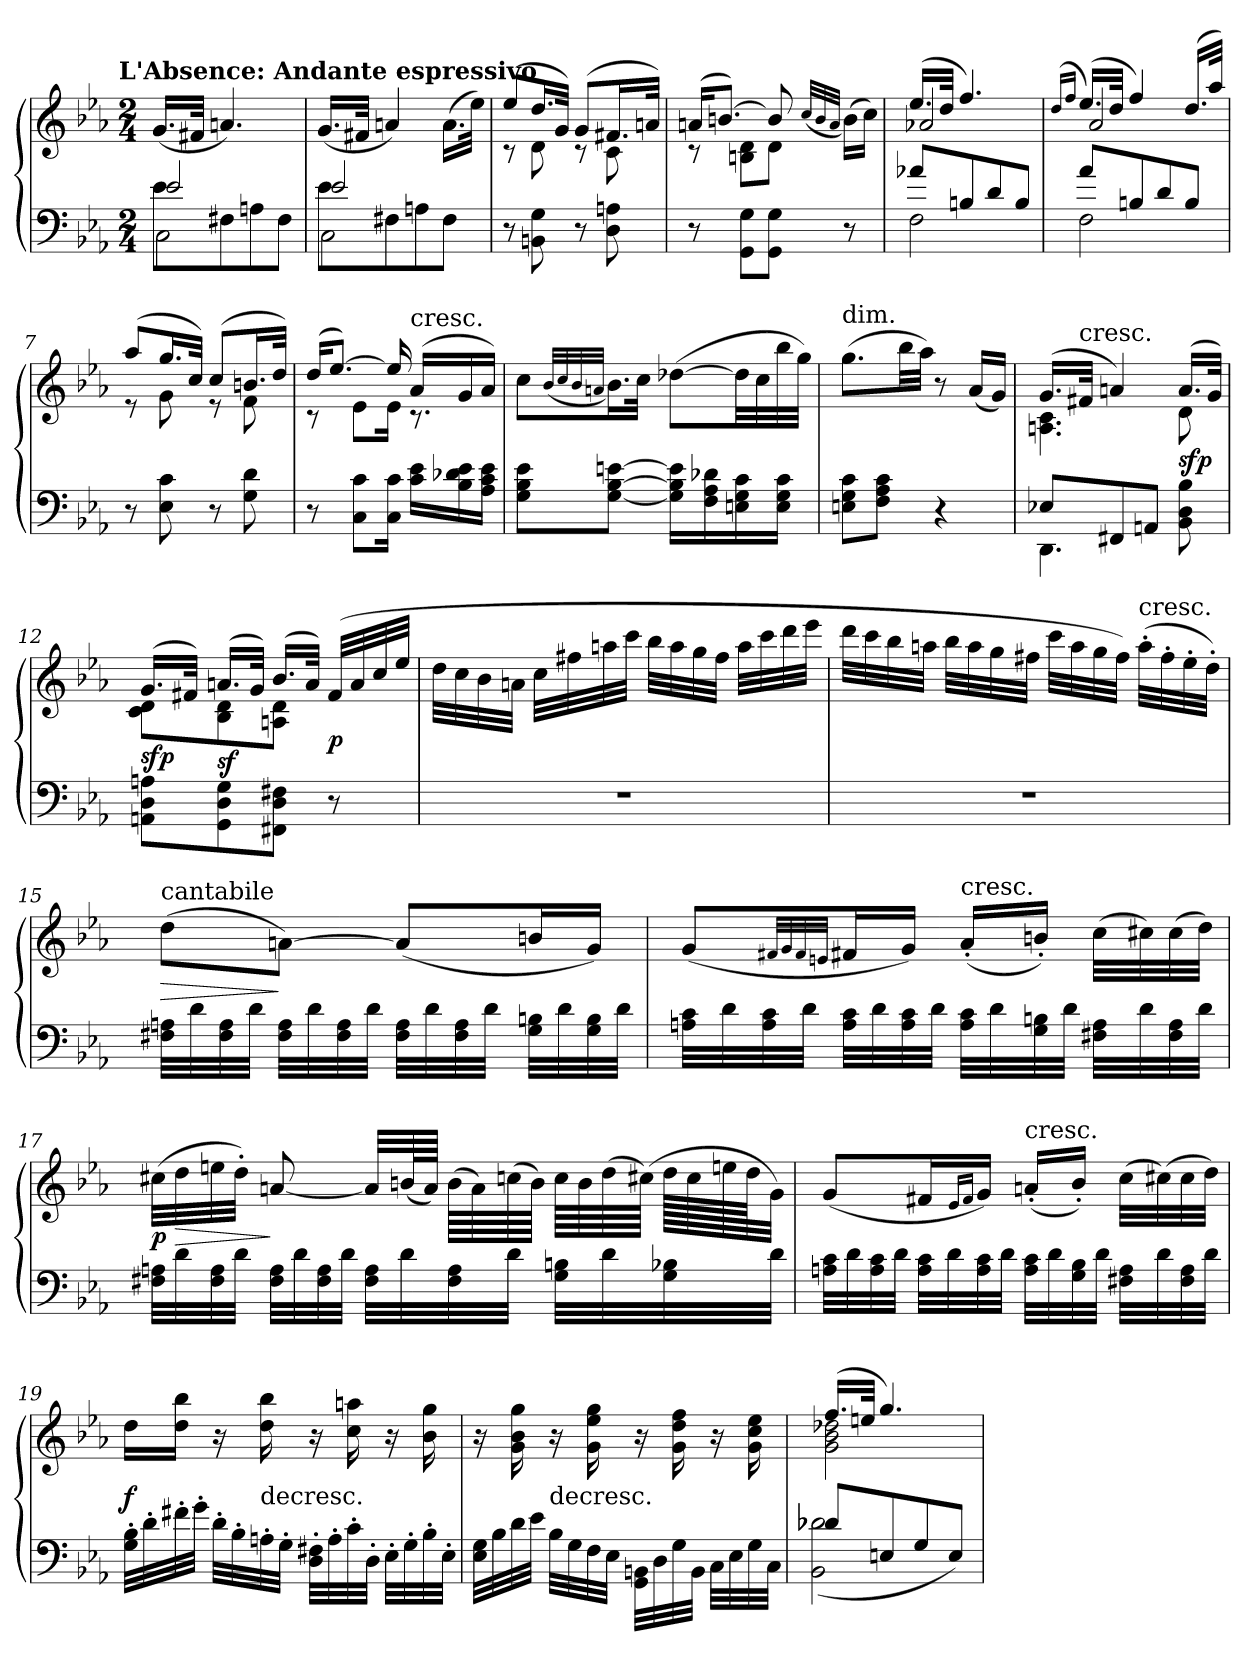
**kern	**kern	**dynam
*part1	*part1	*part1
*staff2	*staff1	*staff1/2
*clefF4	*clefG2	*
*k[b-e-a-]	*k[b-e-a-]	*
*c:	*c:	*
!!LO:TX:omd:t=L'Absence&colon; Andante espressivo
*M2/4	*M2/4	*
*MM54	*MM54	*
=1	=1	=1
*^	*	*
*	*^	*	*
8e-\L	2e-/	2C\	(16.g/LL	.
.	.	.	32f#X/JJk	.
8F#X\	.	.	4.an/)	.
8An\	.	.	.	.
8F#\J	.	.	.	.
=2	=2	=2	=2	=2
8e-\L	2e-/	2C\	(16.g/LL	.
.	.	.	32f#X/JJk	.
8F#X\	.	.	4an/)	.
8An\	.	.	.	.
8F#\J	.	.	(16.a\LL	.
.	.	.	32ee-\JJk)	.
*v	*v	*v	*	*
=3	=3	=3
*	*^	*
8r	(8ee-/L	8r	.
8BBn\ 8G\	16.dd/L	8d\	.
.	32g/JJk)	.	.
8r	(8g/L	8r	.
8D\ 8An\	16.f#X/L	8c\	.
.	32an/JJk)	.	.
=4	=4	=4	=4
8r	(16an/KL	8r	.
.	[8.bn/J)	.	.
8GG\ 8G\L	.	8Bn\ 8d\L	.
8GG\ 8G\J	8b/]	8d\J	.
.	.	(32qcc/LLL	.
.	.	32qb/	.
.	.	32qa/JJJ	.
8r	8ryy	(16b\LL)	.
.	.	16cc\JJ)	.
=5	=5	=5	=5
*^	*	*	*
8a-X/L	2F\	(16.ee-/LL	2a-X/	.
.	.	32dd/JJk	.	.
8Bn/	.	4.ff/)	.	.
8d/	.	.	.	.
8B/J	.	.	.	.
=6	=6	=6	=6	=6
.	.	(16qdd/LL	.	.
.	.	16qff/JJ	.	.
8a-/L	2F\	(16.ee-/LL)	2a-/	.
.	.	32dd/JJk	.	.
8Bn/	.	4ff/)	.	.
8d/	.	.	.	.
8B/J	.	(16.dd/LL	.	.
.	.	32aa-/JJk)	.	.
*v	*v	*	*	*
=7	=7	=7	=7
8r	(8aa-/L	8r	.
8E-\ 8c\	16.gg/L	8g\	.
.	32cc/JJk)	.	.
8r	(8cc/L	8r	.
8G\ 8d\	16.bn/L	8f\	.
.	32dd/JJk)	.	.
=8	=8	=8	=8
8r	(16dd/KL	8r	.
.	[8.ee-/J)	.	.
8C\ 8c\L	.	8e-\L	.
16C\ 16c\Jk	16ee-/]	16e-\Jk	.
!	!LO:TX:a:t=cresc.	!	!
16c\ 16e-\LL	(16a-/LL	8.r	.
16B-\ 16d-X\ 16e-\	16g/	.	.
16A-\ 16c\ 16e-\JJ	16a-/JJ)	.	.
*	*v	*v	*
=9	=9	=9
8G\ 8B-\ 8e-\L	8cc\L	.
.	(32qb-/LLL	.
.	32qcc/	.
.	32qb-/	.
.	32qan/JJJ	.
[8G\ [8B-\ [8en\J	16.b-\L)	.
.	32cc\JJk	.
16G]\ 16B-]\ 16e]\LL	([8dd-X\L	.
16F\ 16A-\ 16d-X\	.	.
16En\ 16G\ 16c\	32dd-\LL]	.
.	32cc\	.
16E\ 16G\ 16c\JJ	32bb-\	.
.	32gg\JJJ)	.
=10	=10	=10
!	!LO:TX:a:t=dim.	!
8En\ 8G\ 8c\L	(8.gg\L	.
8F\ 8A-\ 8c\J	.	.
.	32bb-\LL	.
.	32aa-\JJJ)	.
4r	8r	.
.	(16a-/LL	.
.	16g/JJ)	.
=11	=11	=11
*^	*^	*
8E-X/L	4.DD\	(16.g/LL	4.An\ 4.c\	.
!	!	!LO:TX:a:t=cresc.	!	!
.	.	32f#X/JJk	.	.
8FF#X/	.	4an/)	.	.
8AAn/J	.	.	.	.
8ryy	8BB-\ 8D\ 8B-\	(16.a/LL	8d\	sfp
.	.	32g/JJk)	.	.
*v	*v	*	*	*
=12	=12	=12	=12
8AAn\ 8D\ 8An\L	(16.g/LL	8c\ 8d\L	sfp
.	32f#X/JJk)	.	.
8GG\ 8D\ 8G\	(16.an/LL	8B-\ 8d\	sf
.	32g/JJk)	.	.
8FF#X\ 8D\ 8F#X\J	(16.b-/LL	8An\ 8d\J	.
.	32a/JJk)	.	.
8r	(32f#/LLL	8ryy	p
.	32a/	.	.
.	32cc/	.	.
.	32ee-/JJJ	.	.
*	*v	*v	*
=13	=13	=13
2r	32dd\LLL	.
.	32cc\	.
.	32b-\	.
.	32an\JJJ	.
.	32cc\LLL	.
.	32ff#X\	.
.	32aan\	.
.	32ccc\JJJ	.
.	32bb-\LLL	.
.	32aa\	.
.	32gg\	.
.	32ff#\JJJ	.
.	32aa\LLL	.
.	32ccc\	.
.	32ddd\	.
.	32eee-\JJJ	.
=14	=14	=14
2r	32ddd\LLL	.
.	32ccc\	.
.	32bb-\	.
.	32aan\JJJ	.
.	32bb-\LLL	.
.	32aa\	.
.	32gg\	.
.	32ff#X\JJJ	.
.	32ccc\LLL	.
.	32aa\	.
.	32gg\	.
.	32ff#\JJJ)	.
!	!LO:TX:a:t=cresc.	!
.	(32aa'\LLL	.
.	32ff#'\	.
.	32ee-'\	.
.	32dd'\JJJ)	.
=15	=15	=15
!	!LO:TX:a:t=cantabile	!
32F#X\ 32An\LLL	(8dd\L	>
32d\	.	.
32F#\ 32A\	.	.
32d\JJJ	.	.
32F#\ 32A\LLL	[8an\J)	]
32d\	.	.
32F#\ 32A\	.	.
32d\JJJ	.	.
32F#\ 32A\LLL	(8a/L]	.
32d\	.	.
32F#\ 32A\	.	.
32d\JJJ	.	.
32G\ 32Bn\LLL	16bn/L	.
32d\	.	.
32G\ 32B\	16g/JJ)	.
32d\JJJ	.	.
=16	=16	=16
32An\ 32c\LLL	(8g/L	.
32d\	.	.
32A\ 32c\	.	.
32d\JJJ	.	.
.	32qf#X/LLL	.
.	32qg/	.
.	32qf#/	.
.	32qen/JJJ	.
32A\ 32c\LLL	16f#X/L	.
32d\	.	.
32A\ 32c\	16g/JJ)	.
32d\JJJ	.	.
!	!LO:TX:a:t=cresc.	!
32A\ 32c\LLL	(16a-'/LL	.
32d\	.	.
32G\ 32Bn\	16bn'/JJ)	.
32d\JJJ	.	.
32F#X\ 32A\LLL	(32cc\LLL	.
32d\	32cc#X\)	.
32F#\ 32A\	(32cc#\	.
32d\JJJ	32dd\JJJ)	.
=17	=17	=17
32F#X\ 32An\LLL	(32cc#X\LLL	p
32d\	32dd\	>
32F#\ 32A\	32een\	.
32d\JJJ	32dd'\JJJ)	.
32F#\ 32A\LLL	[8an/	]
32d\	.	.
32F#\ 32A\	.	.
32d\JJJ	.	.
32F#\ 32A\LLL	32a/LLL]	.
32d\	(64bn/L	.
.	64a/JJJJ)	.
32F#\ 32A\	(64b\LLLL	.
.	64a\)	.
32d\JJJ	(64ccn\	.
.	64b\JJJJ)	.
32G\ 32Bn\LLL	64cc\LLLL	.
.	64b\	.
32d\	(64dd\	.
.	(64cc#X\JJJJ)	.
32G\ 32B-X\	128dd\LLLLL	.
.	128cc#\	.
.	128een\	.
.	128dd\JJ	.
32d\JJJ	32g\JJJ)	.
=18	=18	=18
32An\ 32c\LLL	(8g/L	.
32d\	.	.
32A\ 32c\	.	.
32d\JJJ	.	.
32A\ 32c\LLL	16f#X/L	.
32d\	.	.
.	16qe-/LL	.
.	16qf#/JJ	.
32A\ 32c\	16g/JJ)	.
32d\JJJ	.	.
!	!LO:TX:a:t=cresc.	!
32A\ 32c\LLL	(16an'/LL	.
32d\	.	.
32G\ 32B-\	16b-'/JJ)	.
32d\JJJ	.	.
32F#X\ 32A\LLL	(32cc\LLL	.
32d\	(32cc#X\)	.
32F#\ 32A\	32cc#\	.
32d\JJJ	32dd\JJJ)	.
=19	=19	=19
32G'\ 32B-'\LLL	16dd\LL	f
32d'\	.	.
32f#X'\	16dd\ 16bb-\JJ	.
32g'\JJJ	.	.
32d'\LLL	16r	.
32B-'\	.	.
!	!LO:TX:c:t=decresc.	!
32An'\	16dd\ 16bb-\	.
32G'\JJJ	.	.
32D'\ 32F#X'\LLL	16r	.
32A'\	.	.
32c'\	16cc\ 16aan\	.
32D'\JJJ	.	.
32E-'\LLL	16r	.
32G'\	.	.
32B-'\	16b-\ 16gg\	.
32E-'\JJJ	.	.
=20	=20	=20
32E-\ 32G\LLL	16r	.
32B-\	.	.
32d\	16g\ 16b-\ 16gg\	.
32e-\JJJ	.	.
!	!LO:TX:c:t=decresc.	!
32B-\LLL	16r	.
32G\	.	.
32F\	16g\ 16ee-\ 16gg\	.
32E-\JJJ	.	.
32GG\ 32BBn\LLL	16r	.
32D\	.	.
32G\	16g\ 16dd\ 16ff\	.
32BB\JJJ	.	.
32C\LLL	16r	.
32E-\	.	.
32G\	16g\ 16cc\ 16ee-\	.
32C\JJJ	.	.
=21	=21	=21
*^	*^	*
8d-X/L	(2BB-\ 2d-X\	(16.ff/LL	2g\ 2b-\ 2dd-X\	.
.	.	32een/JJk	.	.
8En/	.	4.gg/)	.	.
8G/	.	.	.	.
8E/J)	.	.	.	.
*v	*v	*	*	*
*	*v	*v	*
=	=	=
*-	*-	*-
